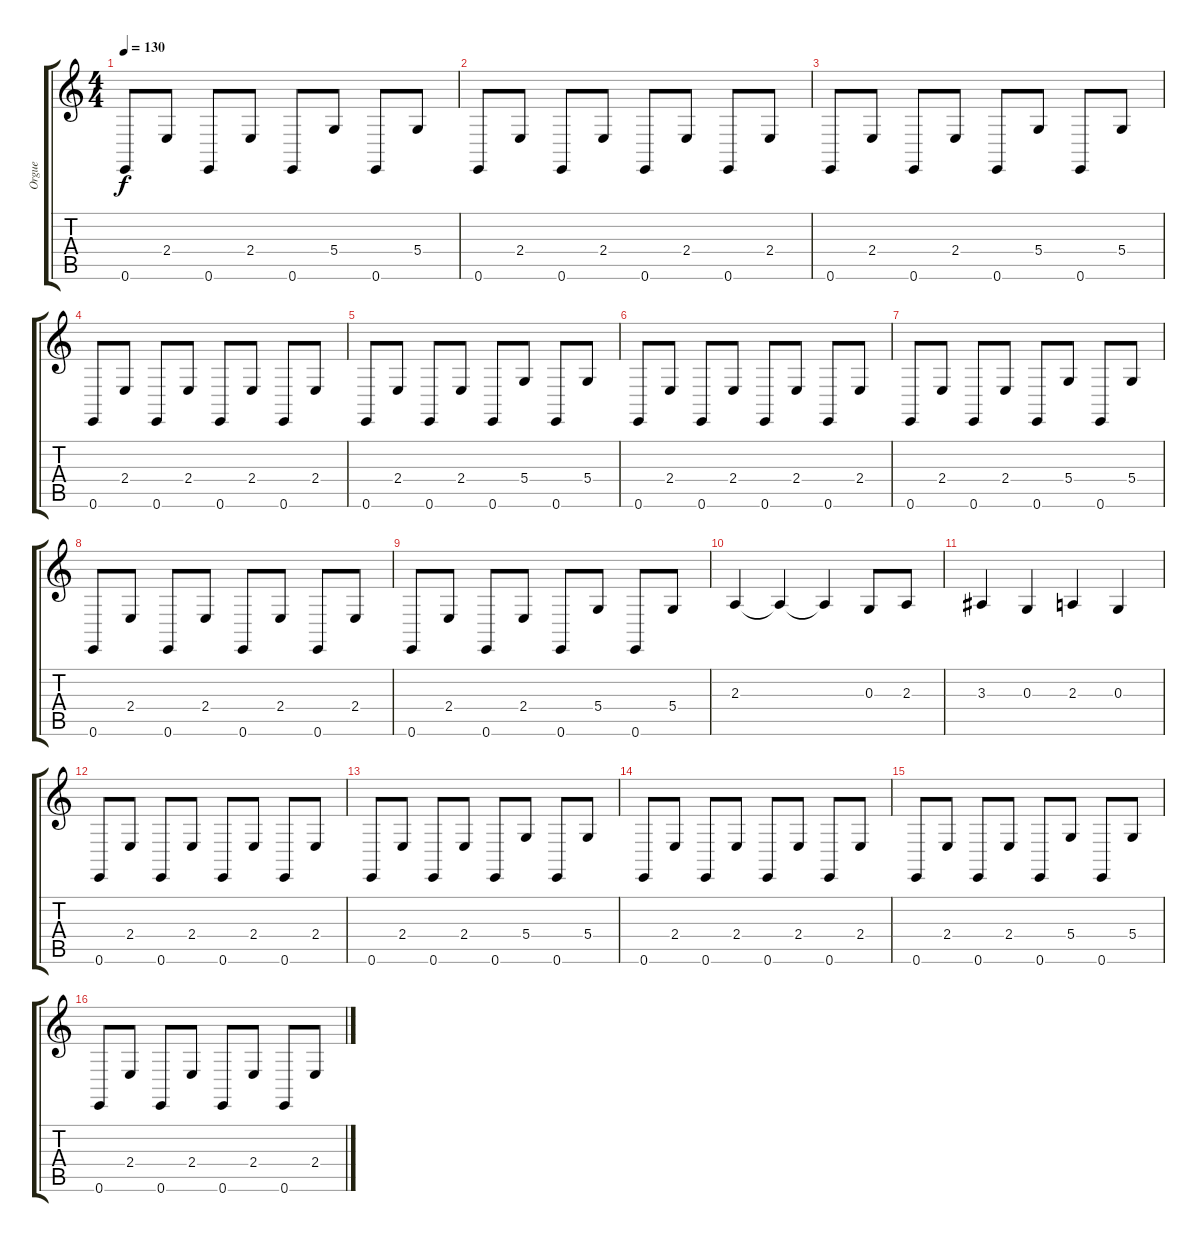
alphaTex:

\track ("Orgue" "Orgue") {instrument drawbarorgan}
\staff {score tabs}
\tuning (E4 B3 G3 D3 A2 E2) {hide}
\ts (4 4)
\tempo 130
\clef g2
\ks c
0.6.8{dy f} 2.4.8 0.6.8 2.4.8 0.6.8 5.4.8 0.6.8 5.4.8 |
0.6.8 2.4.8 0.6.8 2.4.8 0.6.8 2.4.8 0.6.8 2.4.8 |
0.6.8 2.4.8 0.6.8 2.4.8 0.6.8 5.4.8 0.6.8 5.4.8 |
0.6.8 2.4.8 0.6.8 2.4.8 0.6.8 2.4.8 0.6.8 2.4.8 |
0.6.8 2.4.8 0.6.8 2.4.8 0.6.8 5.4.8 0.6.8 5.4.8 |
0.6.8 2.4.8 0.6.8 2.4.8 0.6.8 2.4.8 0.6.8 2.4.8 |
0.6.8 2.4.8 0.6.8 2.4.8 0.6.8 5.4.8 0.6.8 5.4.8 |
0.6.8 2.4.8 0.6.8 2.4.8 0.6.8 2.4.8 0.6.8 2.4.8 |
0.6.8 2.4.8 0.6.8 2.4.8 0.6.8 5.4.8 0.6.8 5.4.8 |
2.3.4 2.3{t}.4 2.3{t}.4 0.3.8 2.3.8 |
3.3.4 0.3.4 2.3.4 0.3.4 |
0.6.8 2.4.8 0.6.8 2.4.8 0.6.8 2.4.8 0.6.8 2.4.8 |
0.6.8 2.4.8 0.6.8 2.4.8 0.6.8 5.4.8 0.6.8 5.4.8 |
0.6.8 2.4.8 0.6.8 2.4.8 0.6.8 2.4.8 0.6.8 2.4.8 |
0.6.8 2.4.8 0.6.8 2.4.8 0.6.8 5.4.8 0.6.8 5.4.8 |
0.6.8 2.4.8 0.6.8 2.4.8 0.6.8 2.4.8 0.6.8 2.4.8
